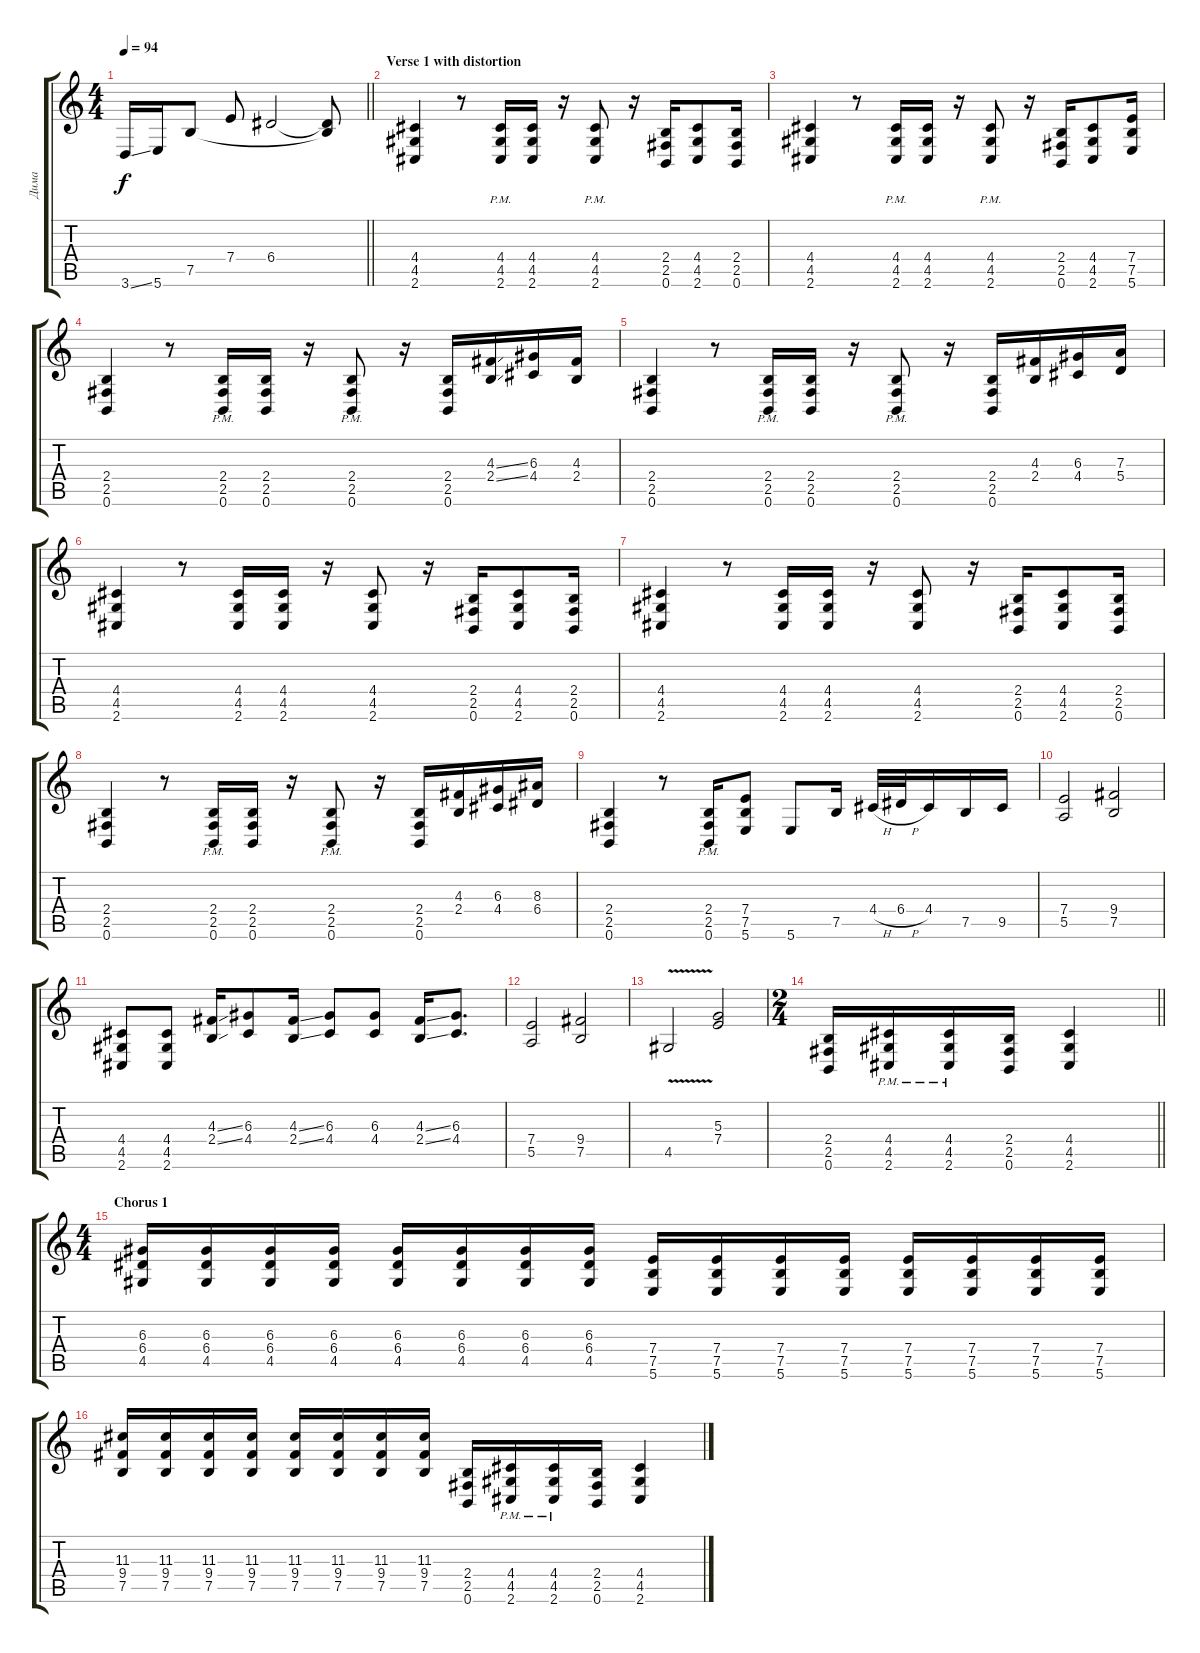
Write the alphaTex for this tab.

\track ("Дима" "Дима") {instrument distortionguitar}
\staff {score tabs}
\tuning (B3 Gb3 D3 A2 E2 B1) {hide}
\ts (4 4)
\tempo 94
\clef g2
\barLineRight lightlight
\ks c
3.6{ss}.16{dy f} 5.6.16 7.5.8 7.4.8 6.4.2 (6.4{t} 7.5{t}).8 |
\section ("" "Verse 1 with distortion")
(4.4 4.5 2.6).4{instrument distortionguitar} r.8 (4.4{pm} 4.5{pm} 2.6{pm}).16 (4.4 4.5 2.6).16 r.16 (4.4{pm} 4.5{pm} 2.6{pm}).8 r.16 (2.4 2.5 0.6).16 (4.4 4.5 2.6).8 (2.4 2.5 0.6).16 |
(4.4 4.5 2.6).4 r.8 (4.4{pm} 4.5{pm} 2.6{pm}).16 (4.4 4.5 2.6).16 r.16 (4.4{pm} 4.5{pm} 2.6{pm}).8 r.16 (2.4 2.5 0.6).16 (4.4 4.5 2.6).8 (7.4 7.5 5.6).16 |
(2.4 2.5 0.6).4 r.8 (2.4{pm} 2.5{pm} 0.6{pm}).16 (2.4 2.5 0.6).16 r.16 (2.4{pm} 2.5{pm} 0.6{pm}).8 r.16 (2.4 2.5 0.6).16 (4.3{ss} 2.4{ss}).16 (6.3 4.4).16 (4.3 2.4).16 |
(2.4 2.5 0.6).4 r.8 (2.4{pm} 2.5{pm} 0.6{pm}).16 (2.4 2.5 0.6).16 r.16 (2.4{pm} 2.5{pm} 0.6{pm}).8 r.16 (2.4 2.5 0.6).16 (4.3 2.4).16 (6.3 4.4).16 (7.3 5.4).16 |
(4.4 4.5 2.6).4 r.8 (4.4 4.5 2.6).16 (4.4 4.5 2.6).16 r.16 (4.4 4.5 2.6).8 r.16 (2.4 2.5 0.6).16 (4.4 4.5 2.6).8 (2.4 2.5 0.6).16 |
(4.4 4.5 2.6).4 r.8 (4.4 4.5 2.6).16 (4.4 4.5 2.6).16 r.16 (4.4 4.5 2.6).8 r.16 (2.4 2.5 0.6).16 (4.4 4.5 2.6).8 (2.4 2.5 0.6).16 |
(2.4 2.5 0.6).4 r.8 (2.4{pm} 2.5{pm} 0.6{pm}).16 (2.4 2.5 0.6).16 r.16 (2.4{pm} 2.5{pm} 0.6{pm}).8 r.16 (2.4 2.5 0.6).16 (4.3 2.4).16 (6.3 4.4).16 (8.3 6.4).16 |
(2.4 2.5 0.6).4 r.8 (2.4{pm} 2.5{pm} 0.6{pm}).16 (7.4 7.5 5.6).8 5.6.8 7.5.16 4.4{h}.32 6.4{h}.32 4.4.16 7.5.16 9.5.16 |
(7.4 5.5).2 (9.4 7.5).2 |
(4.4 4.5 2.6).8 (4.4 4.5 2.6).8 (4.3{ss} 2.4{ss}).16 (6.3 4.4).8 (4.3{ss} 2.4{ss}).16 (6.3 4.4).8 (6.3 4.4).8 (4.3{ss} 2.4{ss}).16 (6.3 4.4).8{d} |
(7.4 5.5).2 (9.4 7.5).2 |
4.5{v}.2 (5.3 7.4).2 |
\ts (2 4)
\barLineRight lightlight
(2.4 2.5 0.6).16 (4.4{pm} 4.5{pm} 2.6{pm}).16 (4.4{pm} 4.5{pm} 2.6{pm}).16 (2.4 2.5 0.6).16 (4.4 4.5 2.6).4 |
\ts (4 4)
\section ("" "Chorus 1")
(6.3 6.4 4.5).16 (6.3 6.4 4.5).16 (6.3 6.4 4.5).16 (6.3 6.4 4.5).16 (6.3 6.4 4.5).16 (6.3 6.4 4.5).16 (6.3 6.4 4.5).16 (6.3 6.4 4.5).16 (7.4 7.5 5.6).16 (7.4 7.5 5.6).16 (7.4 7.5 5.6).16 (7.4 7.5 5.6).16 (7.4 7.5 5.6).16 (7.4 7.5 5.6).16 (7.4 7.5 5.6).16 (7.4 7.5 5.6).16 |
(11.3 9.4 7.5).16 (11.3 9.4 7.5).16 (11.3 9.4 7.5).16 (11.3 9.4 7.5).16 (11.3 9.4 7.5).16 (11.3 9.4 7.5).16 (11.3 9.4 7.5).16 (11.3 9.4 7.5).16 (2.4 2.5 0.6).16 (4.4{pm} 4.5{pm} 2.6{pm}).16 (4.4{pm} 4.5{pm} 2.6{pm}).16 (2.4 2.5 0.6).16 (4.4 4.5 2.6).4
